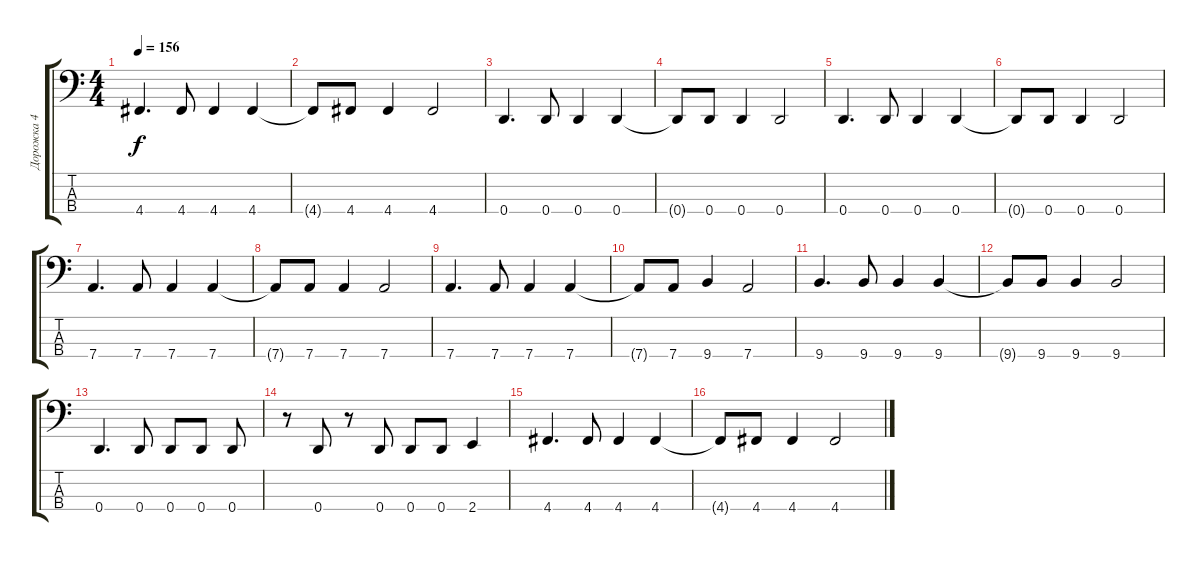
\track ("Дорожка 4" "Дорожка 4") {instrument electricbassfinger}
\staff {score tabs}
\tuning (G2 D2 A1 D1) {hide}
\ts (4 4)
\tempo 156
\clef f4
\ks c
4.4.4{d dy f} 4.4.8 4.4.4 4.4.4 |
4.4{t}.8 4.4.8 4.4.4 4.4.2 |
0.4.4{d} 0.4.8 0.4.4 0.4.4 |
0.4{t}.8 0.4.8 0.4.4 0.4.2 |
0.4.4{d} 0.4.8 0.4.4 0.4.4 |
0.4{t}.8 0.4.8 0.4.4 0.4.2 |
7.4.4{d} 7.4.8 7.4.4 7.4.4 |
7.4{t}.8 7.4.8 7.4.4 7.4.2 |
7.4.4{d} 7.4.8 7.4.4 7.4.4 |
7.4{t}.8 7.4.8 9.4.4 7.4.2 |
9.4.4{d} 9.4.8 9.4.4 9.4.4 |
9.4{t}.8 9.4.8 9.4.4 9.4.2 |
0.4.4{d} 0.4.8 0.4.8 0.4.8 0.4.8 |
r.8 0.4.8 r.8 0.4.8 0.4.8 0.4.8 2.4.4 |
4.4.4{d} 4.4.8 4.4.4 4.4.4 |
4.4{t}.8 4.4.8 4.4.4 4.4.2
